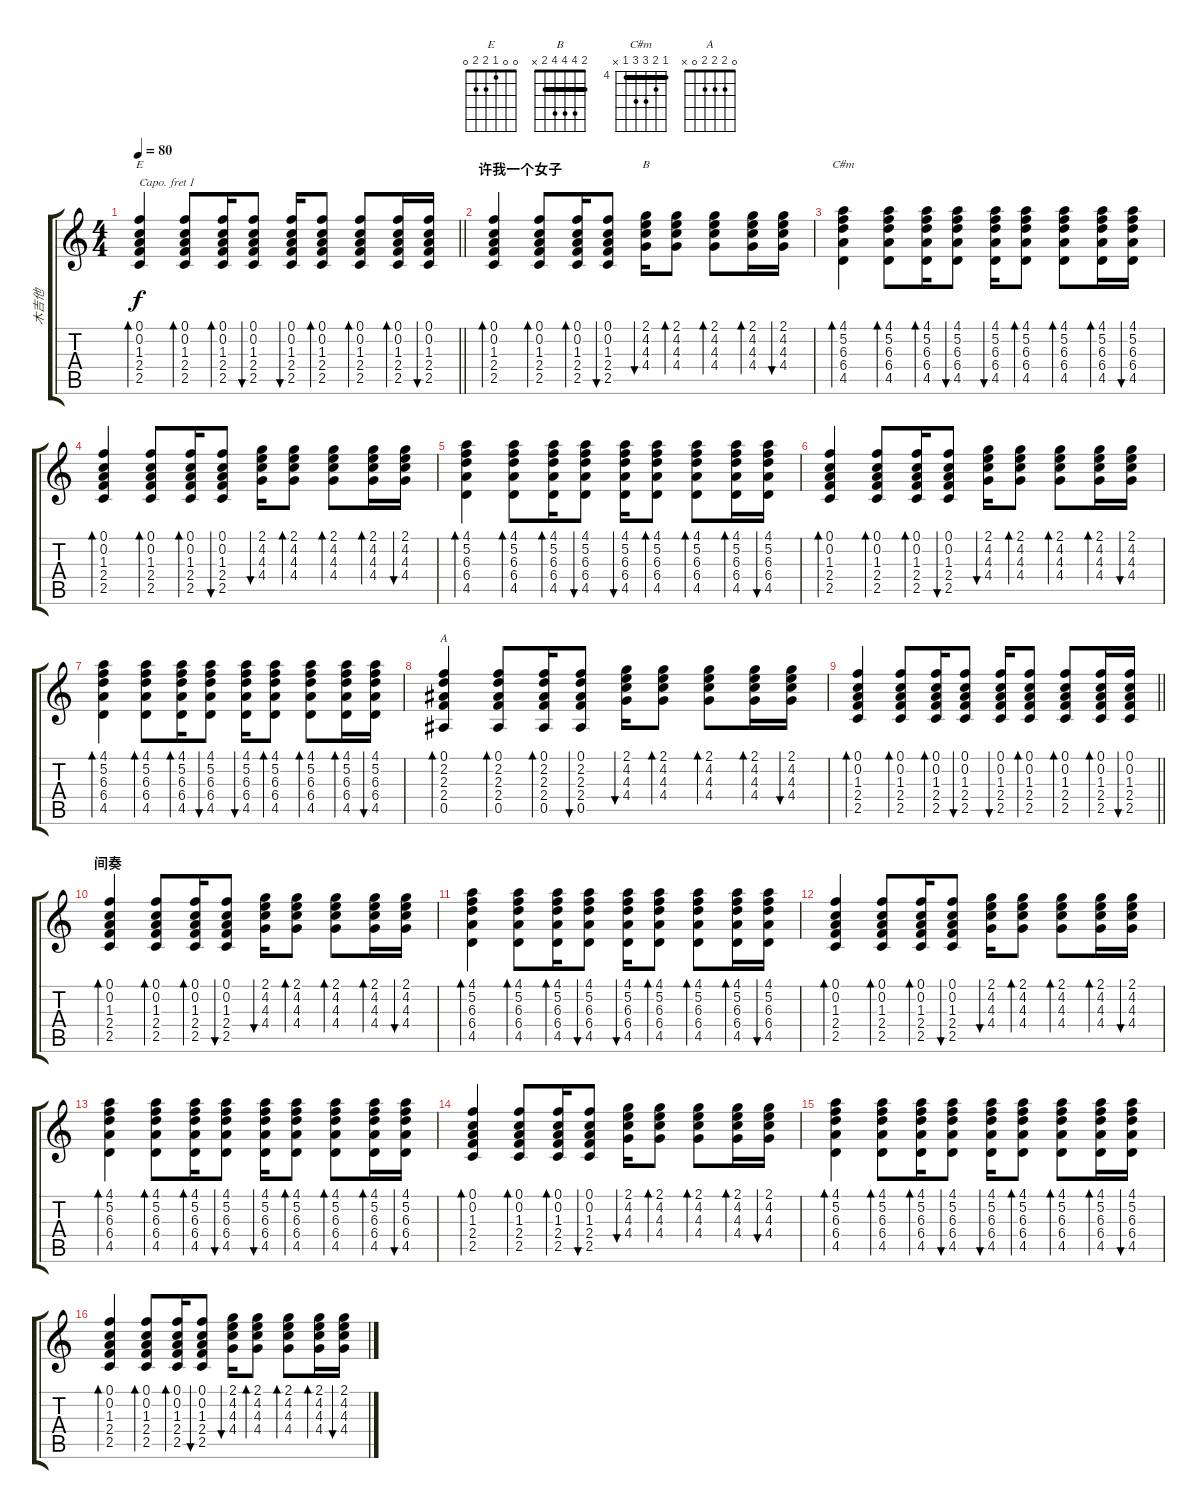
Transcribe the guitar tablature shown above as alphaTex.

\track ("木吉他" "木吉他") {instrument electricguitarjazz}
\staff {score tabs}
\capo 1
\tuning (E4 B3 G3 D3 A2 E2) {hide}
\chord ("E" 0 0 1 2 2 0)
\chord ("B" 2 4 4 4 2 x) {barre 2}
\chord ("C#m" 4 5 6 6 4 x) {firstfret 4 barre 4}
\chord ("A" 0 2 2 2 0 x)
\ts (4 4)
\tempo 80
\clef g2
\barLineRight lightlight
\ks c
(0.1 0.2 1.3 2.4 2.5).4{bd 60 ch "E" dy f} (0.1 0.2 1.3 2.4 2.5).8{bd 30} (0.1 0.2 1.3 2.4 2.5).16{bd 30} (0.1 0.2 1.3 2.4 2.5).8{bu 30} (0.1 0.2 1.3 2.4 2.5).16{bu 30} (0.1 0.2 1.3 2.4 2.5).8{bd 30} (0.1 0.2 1.3 2.4 2.5).8{bd 30} (0.1 0.2 1.3 2.4 2.5).16{bd 30} (0.1 0.2 1.3 2.4 2.5).16{bu 30} |
\section ("" "许我一个女子")
(0.1 0.2 1.3 2.4 2.5).4{bd 30} (0.1 0.2 1.3 2.4 2.5).8{bd 30} (0.1 0.2 1.3 2.4 2.5).16{bd 30} (0.1 0.2 1.3 2.4 2.5).8{bu 30} (2.1 4.2 4.3 4.4).16{bu 30 ch "B"} (2.1 4.2 4.3 4.4).8{bd 30} (2.1 4.2 4.3 4.4).8{bd 30} (2.1 4.2 4.3 4.4).16{bd 30} (2.1 4.2 4.3 4.4).16{bu 30} |
(4.1 5.2 6.3 6.4 4.5).4{bd 60 ch "C#m"} (4.1 5.2 6.3 6.4 4.5).8{bd 30} (4.1 5.2 6.3 6.4 4.5).16{bd 30} (4.1 5.2 6.3 6.4 4.5).8{bu 30} (4.1 5.2 6.3 6.4 4.5).16{bu 30} (4.1 5.2 6.3 6.4 4.5).8{bd 30} (4.1 5.2 6.3 6.4 4.5).8{bd 30} (4.1 5.2 6.3 6.4 4.5).16{bd 30} (4.1 5.2 6.3 6.4 4.5).16{bu 30} |
(0.1 0.2 1.3 2.4 2.5).4{bd 30} (0.1 0.2 1.3 2.4 2.5).8{bd 30} (0.1 0.2 1.3 2.4 2.5).16{bd 30} (0.1 0.2 1.3 2.4 2.5).8{bu 30} (2.1 4.2 4.3 4.4).16{bu 30} (2.1 4.2 4.3 4.4).8{bd 30} (2.1 4.2 4.3 4.4).8{bd 30} (2.1 4.2 4.3 4.4).16{bd 30} (2.1 4.2 4.3 4.4).16{bu 30} |
(4.1 5.2 6.3 6.4 4.5).4{bd 60} (4.1 5.2 6.3 6.4 4.5).8{bd 30} (4.1 5.2 6.3 6.4 4.5).16{bd 30} (4.1 5.2 6.3 6.4 4.5).8{bu 30} (4.1 5.2 6.3 6.4 4.5).16{bu 30} (4.1 5.2 6.3 6.4 4.5).8{bd 30} (4.1 5.2 6.3 6.4 4.5).8{bd 30} (4.1 5.2 6.3 6.4 4.5).16{bd 30} (4.1 5.2 6.3 6.4 4.5).16{bu 30} |
(0.1 0.2 1.3 2.4 2.5).4{bd 30} (0.1 0.2 1.3 2.4 2.5).8{bd 30} (0.1 0.2 1.3 2.4 2.5).16{bd 30} (0.1 0.2 1.3 2.4 2.5).8{bu 30} (2.1 4.2 4.3 4.4).16{bu 30} (2.1 4.2 4.3 4.4).8{bd 30} (2.1 4.2 4.3 4.4).8{bd 30} (2.1 4.2 4.3 4.4).16{bd 30} (2.1 4.2 4.3 4.4).16{bu 30} |
(4.1 5.2 6.3 6.4 4.5).4{bd 60} (4.1 5.2 6.3 6.4 4.5).8{bd 30} (4.1 5.2 6.3 6.4 4.5).16{bd 30} (4.1 5.2 6.3 6.4 4.5).8{bu 30} (4.1 5.2 6.3 6.4 4.5).16{bu 30} (4.1 5.2 6.3 6.4 4.5).8{bd 30} (4.1 5.2 6.3 6.4 4.5).8{bd 30} (4.1 5.2 6.3 6.4 4.5).16{bd 30} (4.1 5.2 6.3 6.4 4.5).16{bu 30} |
(0.1 2.2 2.3 2.4 0.5).4{bd 30 ch "A"} (0.1 2.2 2.3 2.4 0.5).8{bd 30} (0.1 2.2 2.3 2.4 0.5).16{bd 30} (0.1 2.2 2.3 2.4 0.5).8{bu 30} (2.1 4.2 4.3 4.4).16{bu 30} (2.1 4.2 4.3 4.4).8{bd 30} (2.1 4.2 4.3 4.4).8{bd 30} (2.1 4.2 4.3 4.4).16{bd 30} (2.1 4.2 4.3 4.4).16{bu 30} |
\barLineRight lightlight
(0.1 0.2 1.3 2.4 2.5).4{bd 60} (0.1 0.2 1.3 2.4 2.5).8{bd 30} (0.1 0.2 1.3 2.4 2.5).16{bd 30} (0.1 0.2 1.3 2.4 2.5).8{bu 30} (0.1 0.2 1.3 2.4 2.5).16{bu 30} (0.1 0.2 1.3 2.4 2.5).8{bd 30} (0.1 0.2 1.3 2.4 2.5).8{bd 30} (0.1 0.2 1.3 2.4 2.5).16{bd 30} (0.1 0.2 1.3 2.4 2.5).16{bu 30} |
\section ("" "间奏")
(0.1 0.2 1.3 2.4 2.5).4{bd 30} (0.1 0.2 1.3 2.4 2.5).8{bd 30} (0.1 0.2 1.3 2.4 2.5).16{bd 30} (0.1 0.2 1.3 2.4 2.5).8{bu 30} (2.1 4.2 4.3 4.4).16{bu 30} (2.1 4.2 4.3 4.4).8{bd 30} (2.1 4.2 4.3 4.4).8{bd 30} (2.1 4.2 4.3 4.4).16{bd 30} (2.1 4.2 4.3 4.4).16{bu 30} |
(4.1 5.2 6.3 6.4 4.5).4{bd 60} (4.1 5.2 6.3 6.4 4.5).8{bd 30} (4.1 5.2 6.3 6.4 4.5).16{bd 30} (4.1 5.2 6.3 6.4 4.5).8{bu 30} (4.1 5.2 6.3 6.4 4.5).16{bu 30} (4.1 5.2 6.3 6.4 4.5).8{bd 30} (4.1 5.2 6.3 6.4 4.5).8{bd 30} (4.1 5.2 6.3 6.4 4.5).16{bd 30} (4.1 5.2 6.3 6.4 4.5).16{bu 30} |
(0.1 0.2 1.3 2.4 2.5).4{bd 30} (0.1 0.2 1.3 2.4 2.5).8{bd 30} (0.1 0.2 1.3 2.4 2.5).16{bd 30} (0.1 0.2 1.3 2.4 2.5).8{bu 30} (2.1 4.2 4.3 4.4).16{bu 30} (2.1 4.2 4.3 4.4).8{bd 30} (2.1 4.2 4.3 4.4).8{bd 30} (2.1 4.2 4.3 4.4).16{bd 30} (2.1 4.2 4.3 4.4).16{bu 30} |
(4.1 5.2 6.3 6.4 4.5).4{bd 60} (4.1 5.2 6.3 6.4 4.5).8{bd 30} (4.1 5.2 6.3 6.4 4.5).16{bd 30} (4.1 5.2 6.3 6.4 4.5).8{bu 30} (4.1 5.2 6.3 6.4 4.5).16{bu 30} (4.1 5.2 6.3 6.4 4.5).8{bd 30} (4.1 5.2 6.3 6.4 4.5).8{bd 30} (4.1 5.2 6.3 6.4 4.5).16{bd 30} (4.1 5.2 6.3 6.4 4.5).16{bu 30} |
(0.1 0.2 1.3 2.4 2.5).4{bd 30} (0.1 0.2 1.3 2.4 2.5).8{bd 30} (0.1 0.2 1.3 2.4 2.5).16{bd 30} (0.1 0.2 1.3 2.4 2.5).8{bu 30} (2.1 4.2 4.3 4.4).16{bu 30} (2.1 4.2 4.3 4.4).8{bd 30} (2.1 4.2 4.3 4.4).8{bd 30} (2.1 4.2 4.3 4.4).16{bd 30} (2.1 4.2 4.3 4.4).16{bu 30} |
(4.1 5.2 6.3 6.4 4.5).4{bd 60} (4.1 5.2 6.3 6.4 4.5).8{bd 30} (4.1 5.2 6.3 6.4 4.5).16{bd 30} (4.1 5.2 6.3 6.4 4.5).8{bu 30} (4.1 5.2 6.3 6.4 4.5).16{bu 30} (4.1 5.2 6.3 6.4 4.5).8{bd 30} (4.1 5.2 6.3 6.4 4.5).8{bd 30} (4.1 5.2 6.3 6.4 4.5).16{bd 30} (4.1 5.2 6.3 6.4 4.5).16{bu 30} |
(0.1 0.2 1.3 2.4 2.5).4{bd 30} (0.1 0.2 1.3 2.4 2.5).8{bd 30} (0.1 0.2 1.3 2.4 2.5).16{bd 30} (0.1 0.2 1.3 2.4 2.5).8{bu 30} (2.1 4.2 4.3 4.4).16{bu 30} (2.1 4.2 4.3 4.4).8{bd 30} (2.1 4.2 4.3 4.4).8{bd 30} (2.1 4.2 4.3 4.4).16{bd 30} (2.1 4.2 4.3 4.4).16{bu 30}
